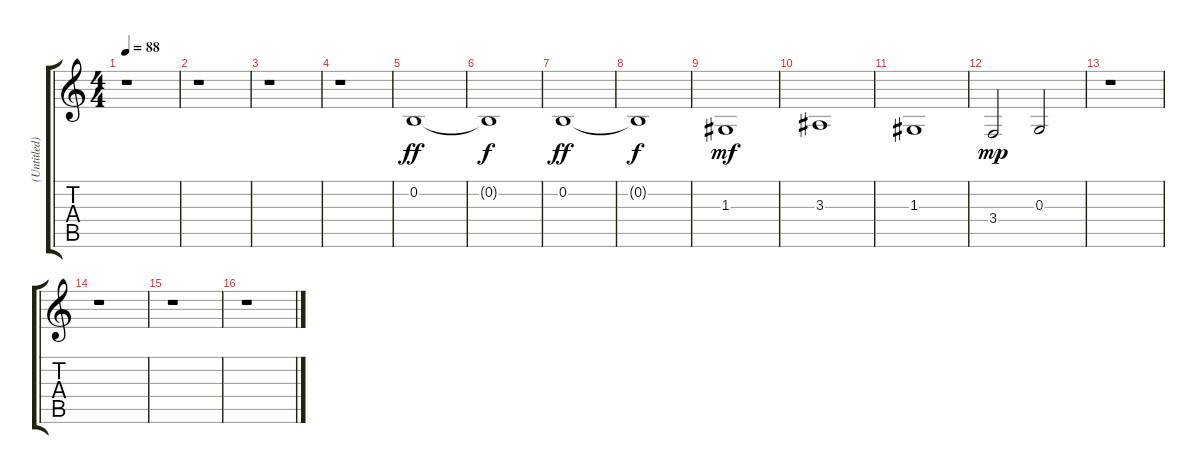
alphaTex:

\track ("(Untitled)" "(Untitled)") {instrument trumpet}
\staff {score tabs}
\tuning (E4 B3 G3 D3 A2 E2) {hide}
\ts (4 4)
\tempo 88
\clef g2
\ks c
r.1{dy ff} |
r.1 |
r.1 |
r.1 |
0.2.1 |
0.2{t}.1{dy f} |
0.2.1{dy ff volume 10} |
0.2{t}.1{dy f} |
1.3.1{dy mf volume 13 balance 6 instrument cello} |
3.3.1 |
1.3.1 |
3.4.2{dy mp} 0.3.2 |
r.1 |
r.1 |
r.1 |
r.1
